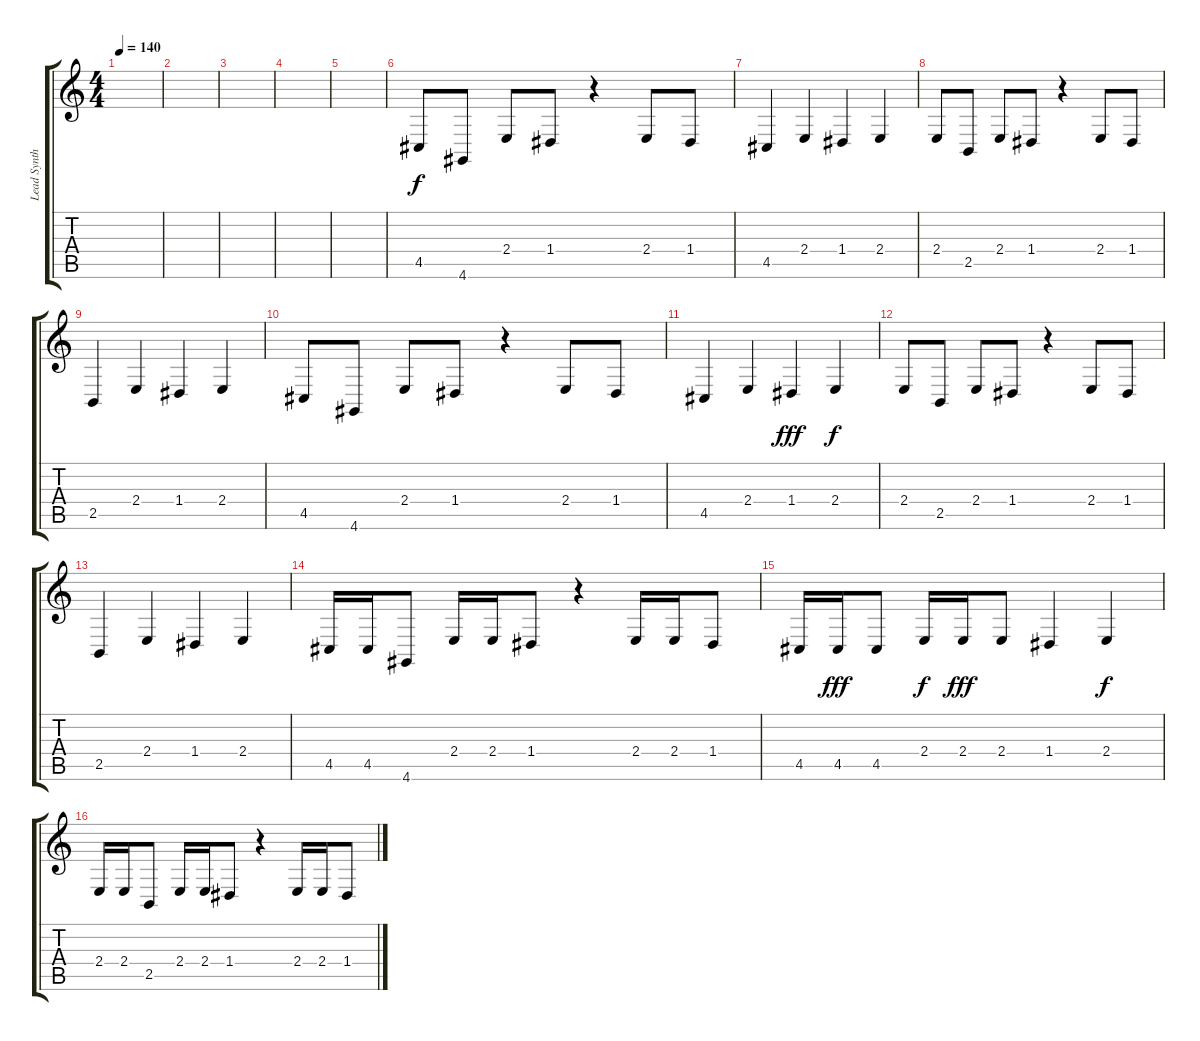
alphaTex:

\track ("Lead Synth" "Lead Synth") {instrument lead1square}
\staff {score tabs}
\tuning (E4 B3 G3 D3 A2 E2) {hide}
\ts (4 4)
\tempo 140
\clef g2
\ks c
|
|
|
|
|
4.5.8{balance 8} 4.6.8 2.4.8 1.4.8 r.4 2.4.8 1.4.8 |
4.5.4 2.4.4 1.4.4 2.4.4 |
2.4.8 2.5.8 2.4.8 1.4.8 r.4 2.4.8 1.4.8 |
2.5.4 2.4.4 1.4.4 2.4.4 |
4.5.8 4.6.8 2.4.8 1.4.8 r.4 2.4.8 1.4.8 |
4.5.4 2.4.4 1.4.4{dy fff} 2.4.4{dy f} |
2.4.8 2.5.8 2.4.8 1.4.8 r.4 2.4.8 1.4.8 |
2.5.4 2.4.4 1.4.4 2.4.4 |
4.5.16{balance 16} 4.5.16 4.6.8 2.4.16 2.4.16 1.4.8 r.4 2.4.16 2.4.16 1.4.8 |
4.5.16 4.5.16{dy fff} 4.5.8 2.4.16{dy f} 2.4.16{dy fff} 2.4.8 1.4.4 2.4.4{dy f} |
2.4.16 2.4.16 2.5.8 2.4.16 2.4.16 1.4.8 r.4 2.4.16 2.4.16 1.4.8
